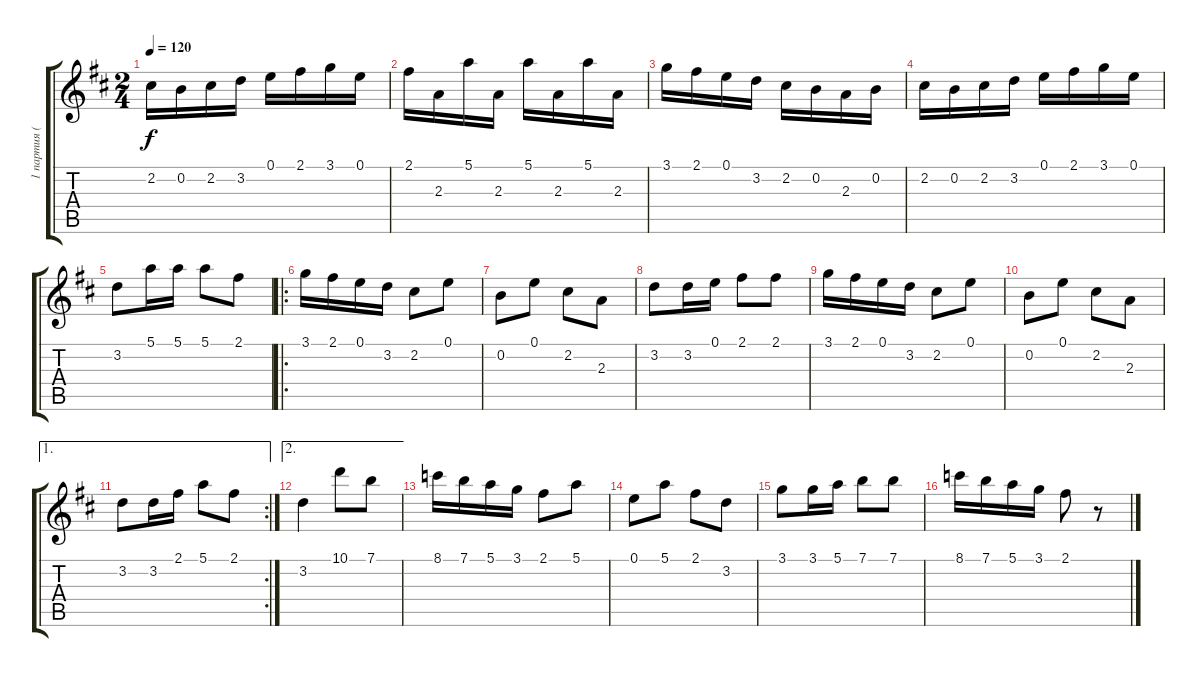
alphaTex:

\track ("1 партия (Guitar 1)" "1 партия (") {instrument acousticguitarnylon}
\staff {score tabs}
\tuning (E4 B3 G3 D3 A2 E2) {hide}
\ts (2 4)
\tempo 120
\clef g2
\ks d
2.2.16{dy f} 0.2.16 2.2.16 3.2.16 0.1.16 2.1.16 3.1.16 0.1.16 |
2.1.16 2.3.16 5.1.16 2.3.16 5.1.16 2.3.16 5.1.16 2.3.16 |
3.1.16 2.1.16 0.1.16 3.2.16 2.2.16 0.2.16 2.3.16 0.2.16 |
2.2.16 0.2.16 2.2.16 3.2.16 0.1.16 2.1.16 3.1.16 0.1.16 |
3.2.8 5.1.16 5.1.16 5.1.8 2.1.8 |
\ro
3.1.16 2.1.16 0.1.16 3.2.16 2.2.8 0.1.8 |
0.2.8 0.1.8 2.2.8 2.3.8 |
3.2.8 3.2.16 0.1.16 2.1.8 2.1.8 |
3.1.16 2.1.16 0.1.16 3.2.16 2.2.8 0.1.8 |
0.2.8 0.1.8 2.2.8 2.3.8 |
\ae 1
\rc 2
3.2.8 3.2.16 2.1.16 5.1.8 2.1.8 |
\ae 2
3.2.4 10.1.8 7.1.8 |
8.1.16 7.1.16 5.1.16 3.1.16 2.1.8 5.1.8 |
0.1.8 5.1.8 2.1.8 3.2.8 |
3.1.8 3.1.16 5.1.16 7.1.8 7.1.8 |
8.1.16 7.1.16 5.1.16 3.1.16 2.1.8 r.8
